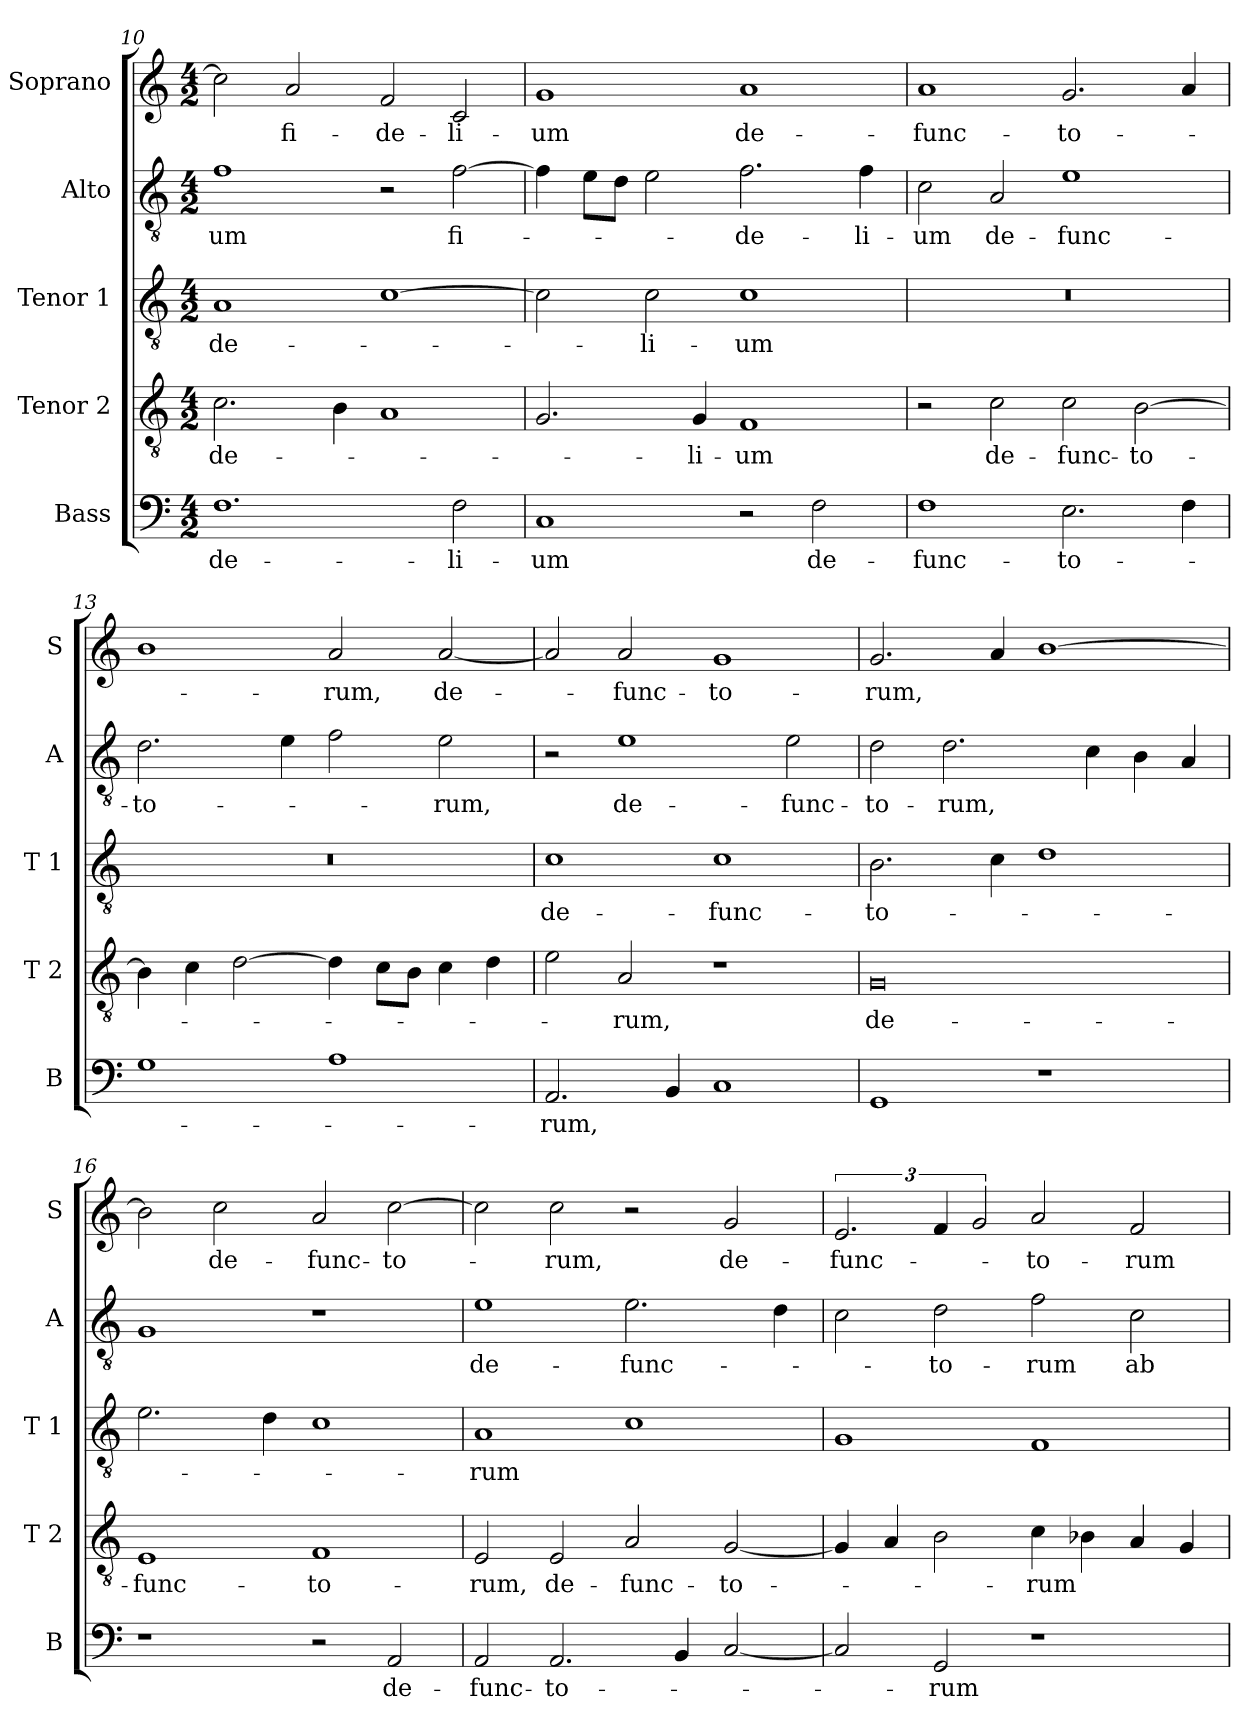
**kern	**text	**kern	**text	**kern	**text	**kern	**text	**kern	**text
*part5	*part5	*part4	*part4	*part3	*part3	*part2	*part2	*part1	*part1
*staff5	*staff5	*staff4	*staff4	*staff3	*staff3	*staff2	*staff2	*staff1	*staff1
*I"Bass	*	*I"Tenor 2	*	*I"Tenor 1	*	*I"Alto	*	*I"Soprano	*
*I'B	*	*I'T 2	*	*I'T 1	*	*I'A	*	*I'S	*
*clefF4	*	*clefGv2	*	*clefGv2	*	*clefGv2	*	*clefG2	*
*k[]	*	*k[]	*	*k[]	*	*k[]	*	*k[]	*
*C:	*	*C:	*	*C:	*	*C:	*	*C:	*
*M4/2	*	*M4/2	*	*M4/2	*	*M4/2	*	*M4/2	*
=10	=10	=10	=10	=10	=10	=10	=10	=10	=10
!	!LO:LY:b	!	!LO:LY:b	!	!LO:LY:b	!	!LO:LY:b	!	!
1.F	-de-	2.c\	-de-	1A	-de-	1f	-um	2cc\]	.
!	!	!	!	!	!	!	!	!	!LO:LY:b
.	.	.	.	.	.	.	.	2a/	fi-
.	.	4B\	.	.	.	.	.	.	.
!	!	!	!	!	!	!	!	!	!LO:LY:b
.	.	1A	.	[1c	.	2r	.	2f/	-de-
!	!LO:LY:b	!	!	!	!	!	!LO:LY:b	!	!LO:LY:b
2F\	-li-	.	.	.	.	[2f\	fi-	2c/	-li-
!!LO:PB:g=z
=11	=11	=11	=11	=11	=11	=11	=11	=11	=11
!	!LO:LY:b	!	!	!	!	!	!	!	!LO:LY:b
1C	-um	2.G/	.	2c\]	.	4f\]	.	1g	-um
.	.	.	.	.	.	8e\L	.	.	.
.	.	.	.	.	.	8d\J	.	.	.
!	!	!	!	!	!LO:LY:b	!	!	!	!
.	.	.	.	2c\	-li-	2e\	.	.	.
!	!	!	!LO:LY:b	!	!	!	!	!	!
.	.	4G/	-li-	.	.	.	.	.	.
!	!	!	!LO:LY:b	!	!LO:LY:b	!	!LO:LY:b	!	!LO:LY:b
2r	.	1F	-um	1c	-um	2.f\	-de-	1a	de-
!	!LO:LY:b	!	!	!	!	!	!	!	!
2F\	de-	.	.	.	.	.	.	.	.
!	!	!	!	!	!	!	!LO:LY:b	!	!
.	.	.	.	.	.	4f\	-li-	.	.
=12	=12	=12	=12	=12	=12	=12	=12	=12	=12
!	!LO:LY:b	!	!	!	!	!	!LO:LY:b	!	!LO:LY:b
1F	-func-	2r	.	0r	.	2c\	-um	1a	-func-
!	!	!	!LO:LY:b	!	!	!	!LO:LY:b	!	!
.	.	2c\	de-	.	.	2A/	de-	.	.
!	!LO:LY:b	!	!LO:LY:b	!	!	!	!LO:LY:b	!	!LO:LY:b
2.E\	-to-	2c\	-func-	.	.	1e	-func-	2.g/	-to-
!	!	!	!LO:LY:b	!	!	!	!	!	!
.	.	[2B\	-to-	.	.	.	.	.	.
4F\	.	.	.	.	.	.	.	4a/	.
=13	=13	=13	=13	=13	=13	=13	=13	=13	=13
!	!	!	!	!	!	!	!LO:LY:b	!	!
1G	.	4B\]	.	0r	.	2.d\	-to-	1b	.
.	.	4c\	.	.	.	.	.	.	.
.	.	[2d\	.	.	.	.	.	.	.
.	.	.	.	.	.	4e\	.	.	.
!	!	!	!	!	!	!	!	!	!LO:LY:b
1A	.	4d\]	.	.	.	2f\	.	2a/	-rum,
.	.	8c\L	.	.	.	.	.	.	.
.	.	8B\J	.	.	.	.	.	.	.
!	!	!	!	!	!	!	!LO:LY:b	!	!LO:LY:b
.	.	4c\	.	.	.	2e\	-rum,	[2a/	de-
.	.	4d\	.	.	.	.	.	.	.
=14	=14	=14	=14	=14	=14	=14	=14	=14	=14
!	!LO:LY:b	!	!	!	!LO:LY:b	!	!	!	!
2.AA/	-rum,	2e\	.	1c	de-	2r	.	2a/]	.
!	!	!	!LO:LY:b	!	!	!	!LO:LY:b	!	!LO:LY:b
.	.	2A/	-rum,	.	.	1e	de-	2a/	-func-
4BB/	.	.	.	.	.	.	.	.	.
!	!	!	!	!	!LO:LY:b	!	!	!	!LO:LY:b
1C	.	1r	.	1c	-func-	.	.	1g	-to-
!	!	!	!	!	!	!	!LO:LY:b	!	!
.	.	.	.	.	.	2e\	-func-	.	.
=15	=15	=15	=15	=15	=15	=15	=15	=15	=15
!	!	!	!LO:LY:b	!	!LO:LY:b	!	!LO:LY:b	!	!LO:LY:b
1GG	.	0G	de-	2.B\	-to-	2d\	-to-	2.g/	-rum,
!	!	!	!	!	!	!	!LO:LY:b	!	!
.	.	.	.	.	.	2.d\	-rum,	.	.
.	.	.	.	4c\	.	.	.	4a/	.
1r	.	.	.	1d	.	.	.	[1b	.
.	.	.	.	.	.	4c\	.	.	.
.	.	.	.	.	.	4B\	.	.	.
.	.	.	.	.	.	4A/	.	.	.
!!LO:LB:g=z
=16	=16	=16	=16	=16	=16	=16	=16	=16	=16
!	!	!	!LO:LY:b	!	!	!	!	!	!
1r	.	1E	-func-	2.e\	.	1G	.	2b\]	.
!	!	!	!	!	!	!	!	!	!LO:LY:b
.	.	.	.	.	.	.	.	2cc\	de-
.	.	.	.	4d\	.	.	.	.	.
!	!	!	!LO:LY:b	!	!	!	!	!	!LO:LY:b
2r	.	1F	-to-	1c	.	1r	.	2a/	-func-
!	!LO:LY:b	!	!	!	!	!	!	!	!LO:LY:b
2AA/	de-	.	.	.	.	.	.	[2cc\	-to-
=17	=17	=17	=17	=17	=17	=17	=17	=17	=17
!	!LO:LY:b	!	!LO:LY:b	!	!LO:LY:b	!	!LO:LY:b	!	!
2AA/	-func-	2E/	-rum,	1A	-rum	1e	de-	2cc\]	.
!	!LO:LY:b	!	!LO:LY:b	!	!	!	!	!	!LO:LY:b
2.AA/	-to-	2E/	de-	.	.	.	.	2cc\	-rum,
!	!	!	!LO:LY:b	!	!	!	!LO:LY:b	!	!
.	.	2A/	-func-	1c	.	2.e\	-func-	2r	.
4BB/	.	.	.	.	.	.	.	.	.
!	!	!	!LO:LY:b	!	!	!	!	!	!LO:LY:b
[2C/	.	[2G/	-to-	.	.	.	.	2g/	de-
.	.	.	.	.	.	4d\	.	.	.
=18	=18	=18	=18	=18	=18	=18	=18	=18	=18
!	!	!	!	!	!	!	!	!	!LO:LY:b
2C/]	.	4G/]	.	1G	.	2c\	.	3.e/	-func-
.	.	4A/	.	.	.	.	.	.	.
!	!LO:LY:b	!	!	!	!	!	!LO:LY:b	!	!
2GG/	-rum	2B\	.	.	.	2d\	-to-	6f/	.
.	.	.	.	.	.	.	.	3g/	.
!	!	!	!LO:LY:b	!	!	!	!LO:LY:b	!	!LO:LY:b
1r	.	4c\	-rum	1F	.	2f\	-rum	2a/	-to-
.	.	4B-X\	.	.	.	.	.	.	.
!	!	!	!	!	!	!	!LO:LY:b	!	!LO:LY:b
.	.	4A/	.	.	.	2c\	ab	2f/	-rum
.	.	4G/	.	.	.	.	.	.	.
=	=	=	=	=	=	=	=	=	=
*-	*-	*-	*-	*-	*-	*-	*-	*-	*-
